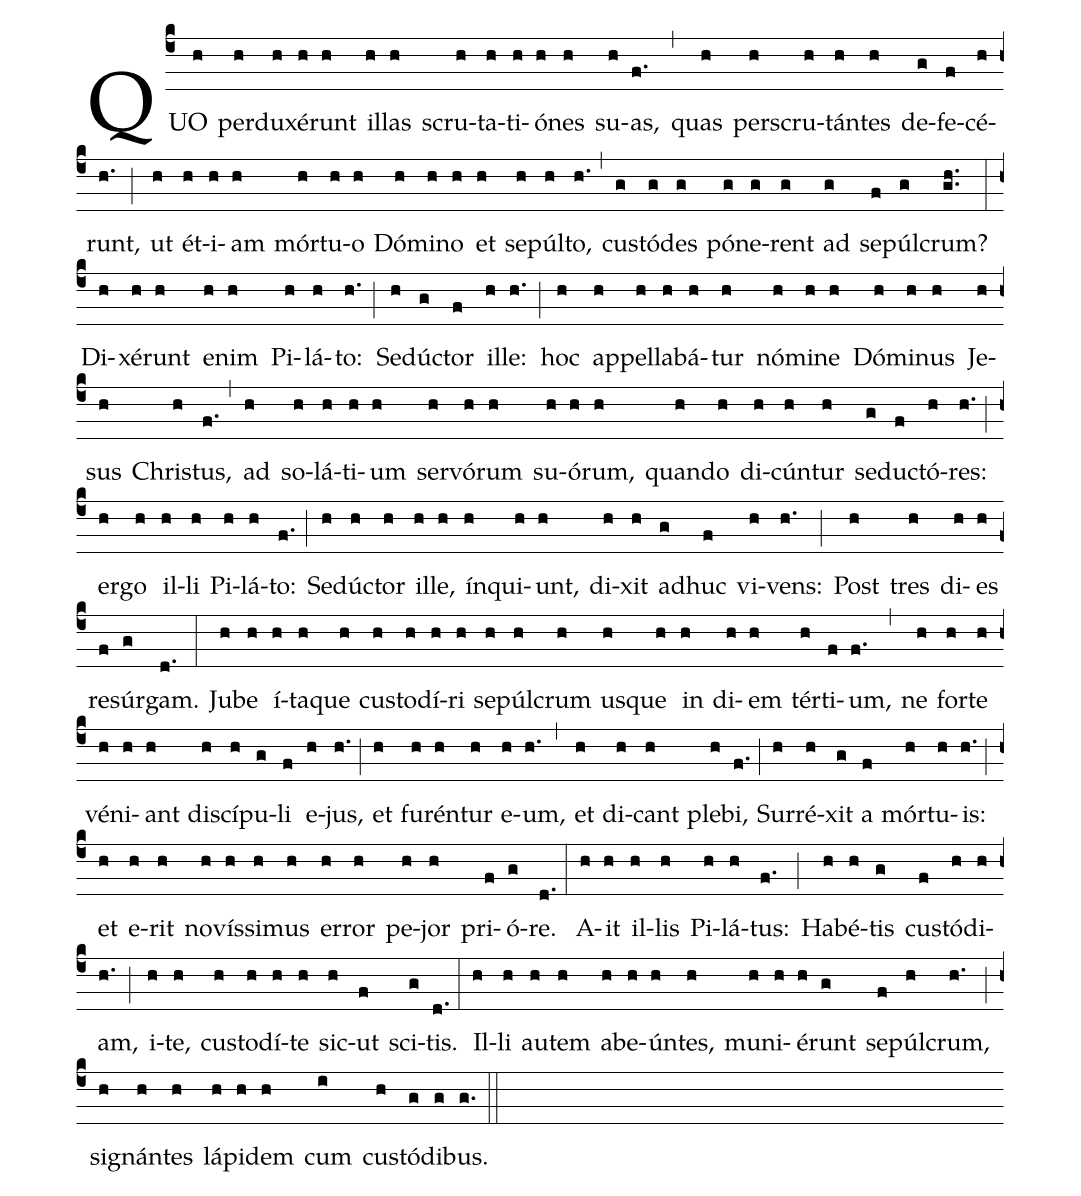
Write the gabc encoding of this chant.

%%
(c4) QUO(h) per(h)du(h)xé(h)runt(h) il(h)las(h) scru(h)ta(h)ti(h)ó(h)nes(h) su(h)as,(f.) (,)
quas(h) per(h)scru(h)tán(h)tes(h) de(g)fe(f)cé(h)runt,(h.) (;)
ut(h) ét(h)i(h)am(h) mór(h)tu(h)o(h) Dó(h)mi(h)no(h) et(h) se(h)púl(h)to,(h.) (,)
cus(g)tó(g)des(g) pó(g)ne(g)rent(g) ad(g) se(f)púl(g)crum?(gh..) (:)
Di(h)xé(h)runt(h) e(h)nim(h) Pi(h)lá(h)to:(h.) (;) Se(h)dúc(g)tor(f) il(h)le:(h.) (;)
hoc(h) ap(h)pel(h)la(h)bá(h)tur(h) nó(h)mi(h)ne(h) Dó(h)mi(h)nus(h) Je(h)sus(h) Chris(h)tus,(f.) (,)
ad(h) so(h)lá(h)ti(h)um(h) ser(h)vó(h)rum(h) su(h)ó(h)rum,(h) quan(h)do(h) di(h)cún(h)tur(h) se(g)duc(f)tó(h)res:(h.) (;)
er(h)go(h) il(h)li(h) Pi(h)lá(h)to:(f.) (;)
Se(h)dúc(h)tor(h) il(h)le,(h) ín(h)qui(h)unt,(h) di(h)xit(h) ad(g)huc(f) vi(h)vens:(h.) (;)
Post(h) tres(h) di(h)es(h) re(f)súr(g)gam.(d.) (:)
Ju(h)be(h) í(h)ta(h)que(h) cus(h)to(h)dí(h)ri(h) se(h)púl(h)crum(h) us(h)que(h) in(h) di(h)em(h) tér(h)ti(f)um,(f.) (,)
ne(h) for(h)te(h) vé(h)ni(h)ant(h) di(h)scí(h)pu(g)li(f) e(h)jus,(h.) (;)
et(h) fu(h)rén(h)tur(h) e(h)um,(h.) (,) et(h) di(h)cant(h) ple(h)bi,(f.) (;)
Sur(h)ré(h)xit(g) a(f) mór(h)tu(h)is:(h.) (;)
et(h) e(h)rit(h) no(h)vís(h)si(h)mus(h) er(h)ror(h) pe(h)jor(h) pri(f)ó(g)re.(d.) (:)
A(h)it(h) il(h)lis(h) Pi(h)lá(h)tus:(f.) (;)
Ha(h)bé(h)tis(g) cus(f)tó(h)di(h)am,(h.) (;)
i(h)te,(h) cus(h)to(h)dí(h)te(h) sic(h)ut(f) sci(g)tis.(d.) (:)
Il(h)li(h) au(h)tem(h) ab(h)e(h)ún(h)tes,(h) mu(h)ni(h)é(h)runt(g) se(f)púl(h)crum,(h.) (;)
si(h)gnán(h)tes(h) lá(h)pi(h)dem(h) cum(i) cus(h)tó(g)di(g)bus.(g.) (::)
